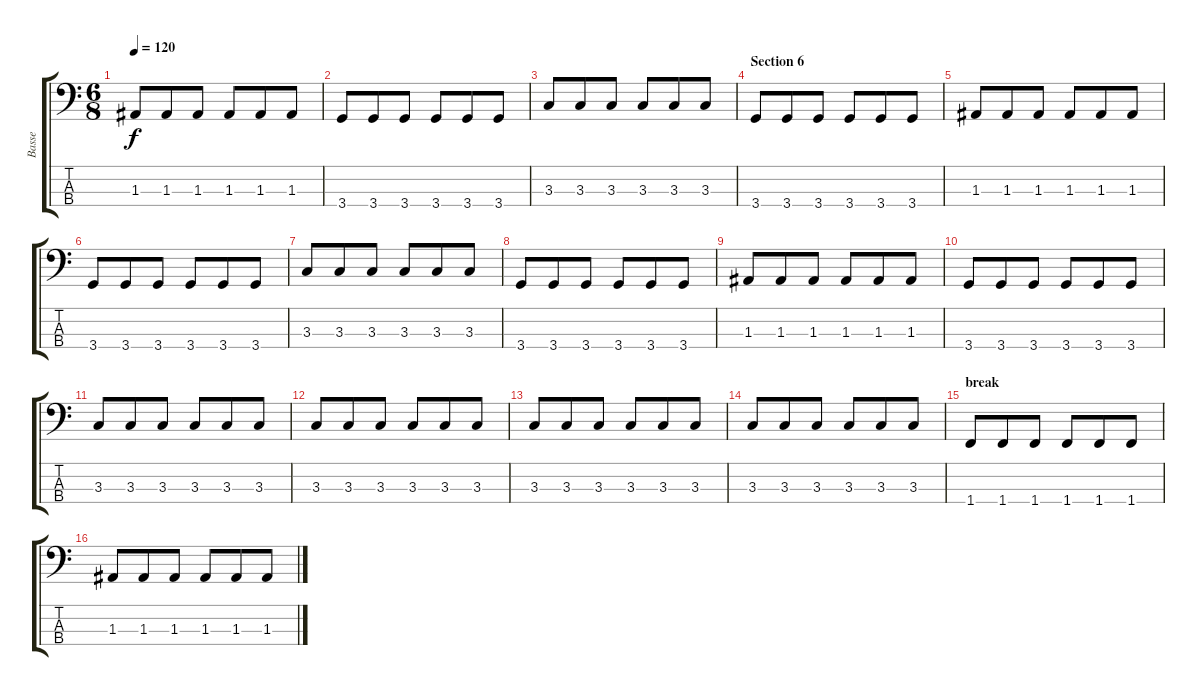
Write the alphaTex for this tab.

\track ("Basse" "Basse") {instrument electricbassfinger}
\staff {score tabs}
\tuning (G2 D2 A1 E1) {hide}
\ts (6 8)
\tempo 120
\clef f4
\ks c
1.3.8{dy f} 1.3.8 1.3.8 1.3.8 1.3.8 1.3.8 |
3.4.8 3.4.8 3.4.8 3.4.8 3.4.8 3.4.8 |
3.3.8 3.3.8 3.3.8 3.3.8 3.3.8 3.3.8 |
\section ("" "Section 6")
3.4.8 3.4.8 3.4.8 3.4.8 3.4.8 3.4.8 |
1.3.8 1.3.8 1.3.8 1.3.8 1.3.8 1.3.8 |
3.4.8 3.4.8 3.4.8 3.4.8 3.4.8 3.4.8 |
3.3.8 3.3.8 3.3.8 3.3.8 3.3.8 3.3.8 |
3.4.8 3.4.8 3.4.8 3.4.8 3.4.8 3.4.8 |
1.3.8 1.3.8 1.3.8 1.3.8 1.3.8 1.3.8 |
3.4.8 3.4.8 3.4.8 3.4.8 3.4.8 3.4.8 |
3.3.8 3.3.8 3.3.8 3.3.8 3.3.8 3.3.8 |
3.3.8 3.3.8 3.3.8 3.3.8 3.3.8 3.3.8 |
3.3.8 3.3.8 3.3.8 3.3.8 3.3.8 3.3.8 |
3.3.8 3.3.8 3.3.8 3.3.8 3.3.8 3.3.8 |
\section ("" "break")
1.4.8 1.4.8 1.4.8 1.4.8 1.4.8 1.4.8 |
1.3.8 1.3.8 1.3.8 1.3.8 1.3.8 1.3.8
